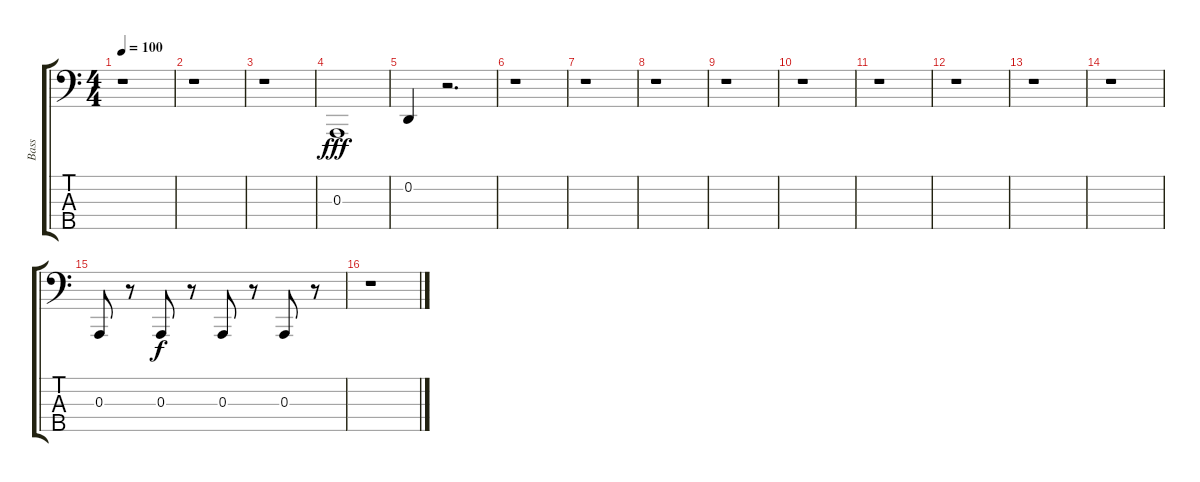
\track ("Bass" "Bass") {instrument stringensemble1}
\staff {score tabs}
\tuning (G2 D2 A1 E1 B0) {hide}
\ts (4 4)
\tempo 100
\clef f4
\ks c
r.1{dy fff} |
r.1 |
r.1 |
0.3.1 |
0.2.4 r.2{d} |
r.1 |
r.1 |
r.1 |
r.1 |
r.1 |
r.1 |
r.1 |
r.1 |
r.1 |
0.3.8 r.8 0.3.8{dy f} r.8 0.3.8 r.8 0.3.8 r.8 |
r.1
